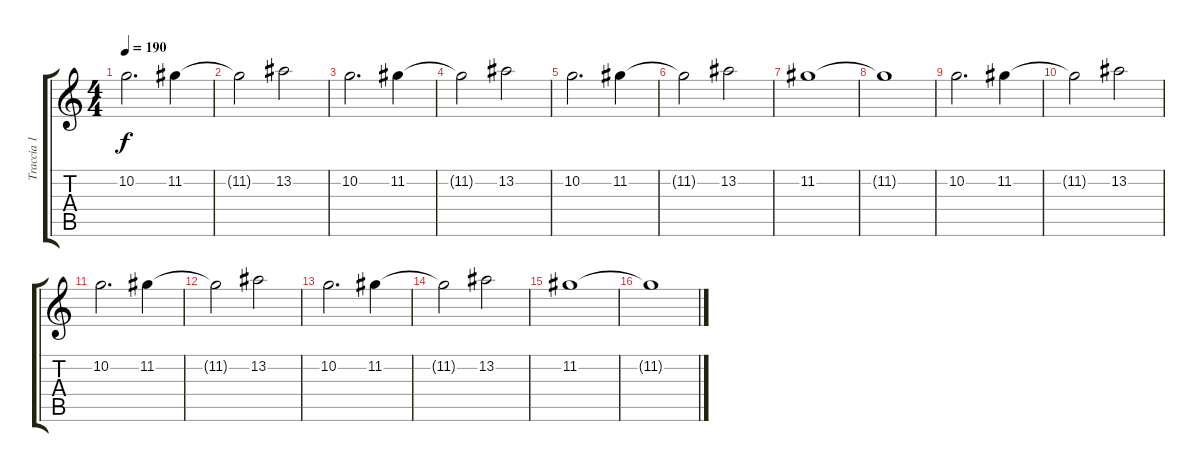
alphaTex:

\track ("Traccia 1" "Traccia 1") {instrument distortionguitar}
\staff {score tabs}
\tuning (D4 A3 F3 C3 G2 C2) {hide}
\ts (4 4)
\tempo 190
\clef g2
\ks c
10.2.2{d dy f} 11.2.4 |
11.2{t}.2 13.2.2 |
10.2.2{d} 11.2.4 |
11.2{t}.2 13.2.2 |
10.2.2{d} 11.2.4 |
11.2{t}.2 13.2.2 |
11.2.1 |
11.2{t}.1 |
10.2.2{d} 11.2.4 |
11.2{t}.2 13.2.2 |
10.2.2{d} 11.2.4 |
11.2{t}.2 13.2.2 |
10.2.2{d} 11.2.4 |
11.2{t}.2 13.2.2 |
11.2.1 |
11.2{t}.1
